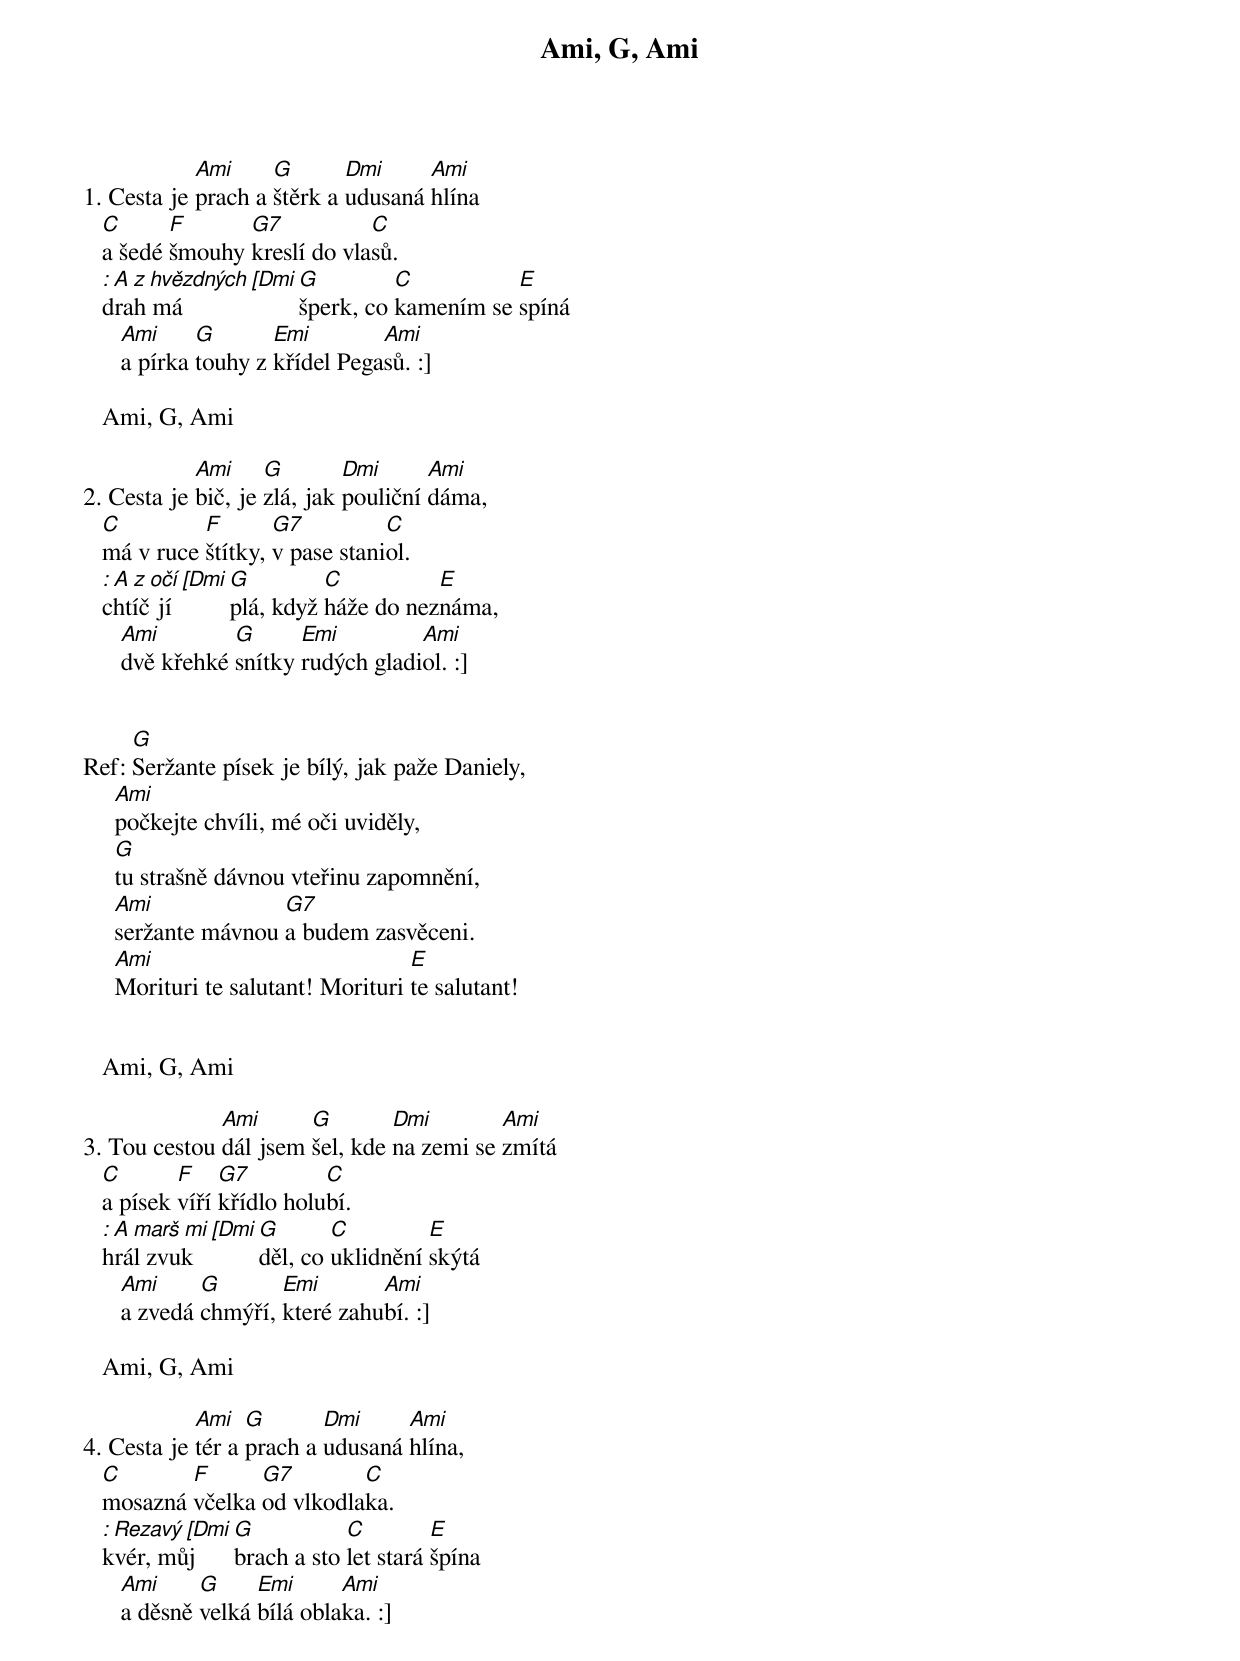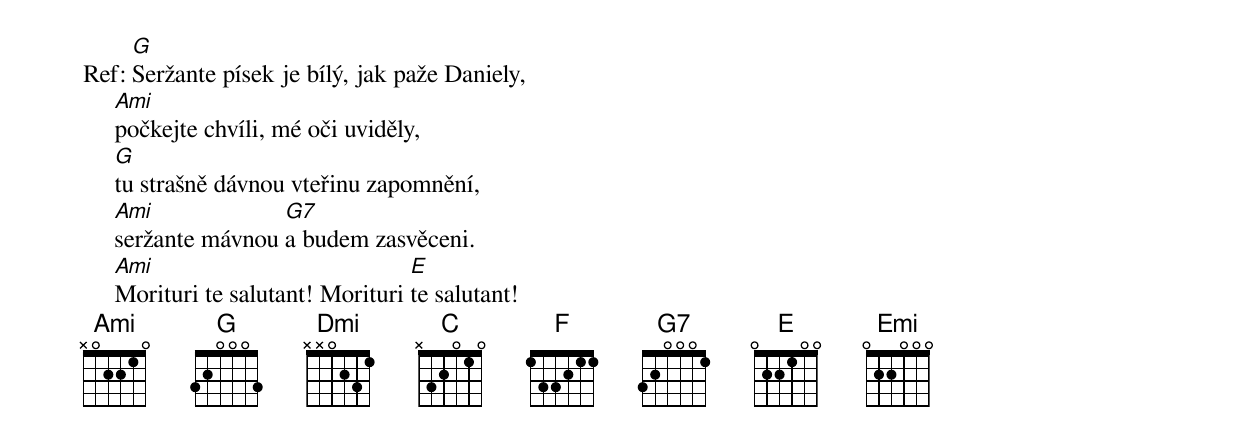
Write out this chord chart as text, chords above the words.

   Ami, G, Ami

            Ami     G       Dmi     Ami
1. Cesta je prach a štěrk a udusaná hlína
   C      F      G7           C
   a šedé šmouhy kreslí do vlasů.
                    Dmi     G         C          E
   [: A z hvězdných drah má šperk, co kamením se spíná
      Ami     G       Emi        Ami
      a pírka touhy z křídel Pegasů. :]

   Ami, G, Ami

            Ami     G        Dmi      Ami
2. Cesta je bič, je zlá, jak pouliční dáma,
   C         F       G7          C
   má v ruce štítky, v pase staniol.
              Dmi      G         C          E
   [: A z očí chtíč jí plá, když háže do neznáma,
      Ami        G      Emi         Ami
      dvě křehké snítky rudých gladiol. :]


     G
Ref: Seržante písek je bílý, jak paže Daniely,
     Ami
     počkejte chvíli, mé oči uviděly,
     G
     tu strašně dávnou vteřinu zapomnění,
     Ami             G7
     seržante mávnou a budem zasvěceni.
     Ami                            E
     Morituri te salutant! Morituri te salutant!


   Ami, G, Ami

              Ami      G        Dmi        Ami
3. Tou cestou dál jsem šel, kde na zemi se zmítá
   C       F    G7         C
   a písek víří křídlo holubí.
                Dmi       G       C         E
   [: A marš mi hrál zvuk děl, co uklidnění skýtá
      Ami     G       Emi       Ami
      a zvedá chmýří, které zahubí. :]

   Ami, G, Ami

            Ami   G       Dmi     Ami
4. Cesta je tér a prach a udusaná hlína,
   C       F      G7        C
   mosazná včelka od vlkodlaka.
             Dmi       G           C         E
   [: Rezavý kvér, můj brach a sto let stará špína
      Ami     G     Emi      Ami
      a děsně velká bílá oblaka. :]


     G
Ref: Seržante písek je bílý, jak paže Daniely,
     Ami
     počkejte chvíli, mé oči uviděly,
     G
     tu strašně dávnou vteřinu zapomnění,
     Ami             G7
     seržante mávnou a budem zasvěceni.
     Ami                            E
     Morituri te salutant! Morituri te salutant!
